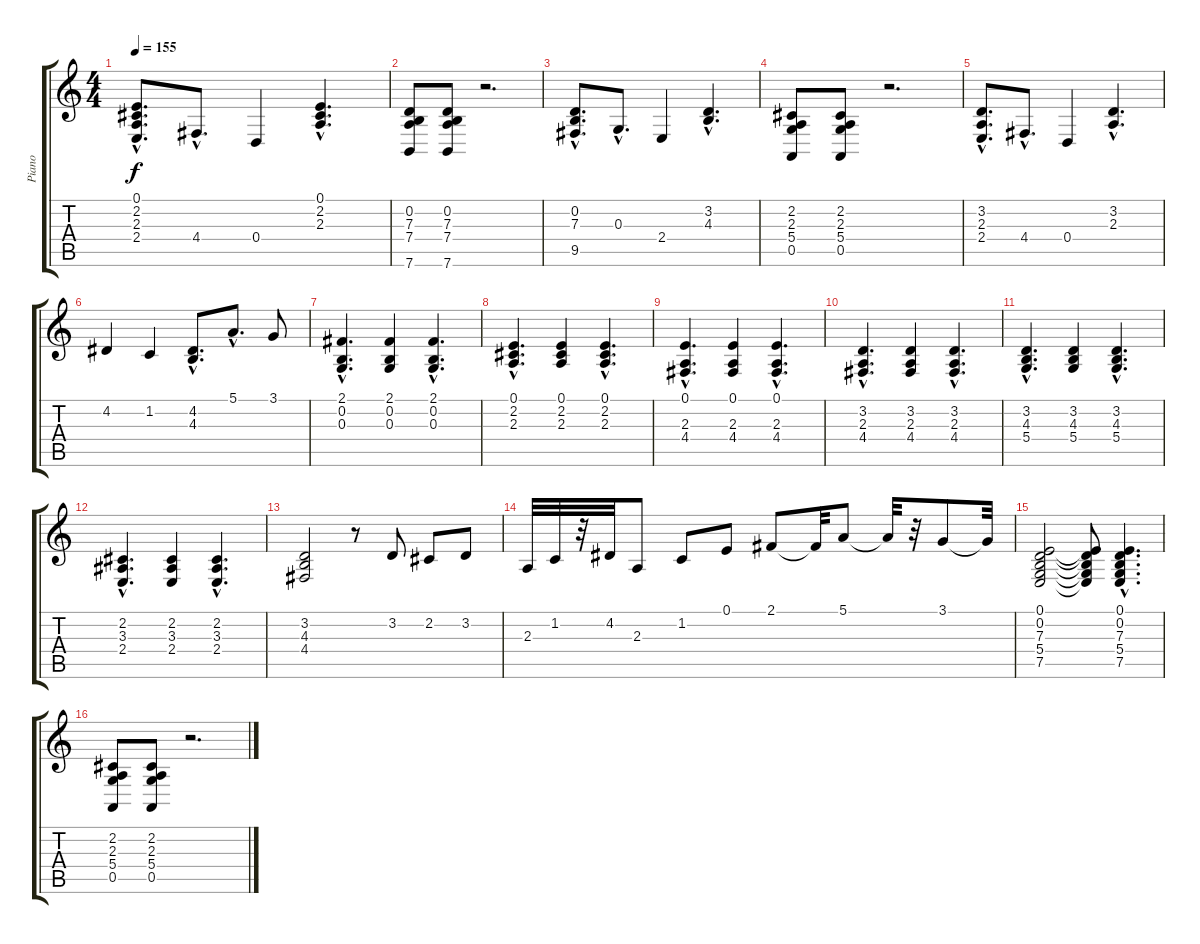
\track ("Piano" "Piano") {instrument acousticgrandpiano}
\staff {score tabs}
\tuning (E4 B3 G3 D3 A2 E2) {hide}
\ts (4 4)
\tempo 155
\clef g2
\ks c
(0.1 2.2 2.3 2.4{hac}).8{d dy f} 4.4{hac}.8{d} 0.4.4 (0.1{hac} 2.2{hac} 2.3{hac}).4{d} |
(0.2 7.3 7.4 7.6).8 (0.2 7.3 7.4 7.6).8 r.2{d} |
(0.2 7.3 9.5{hac}).8{d} 0.3{hac}.8{d} 2.4.4 (3.2{hac} 4.3{hac}).4{d} |
(2.2 2.3 5.4 0.5).8 (2.2 2.3 5.4 0.5).8 r.2{d} |
(3.2 2.3 2.4{hac}).8{d} 4.4{hac}.8{d} 0.4.4 (3.2{hac} 2.3{hac}).4{d} |
4.2.4 1.2.4 (4.2{hac} 4.3{hac}).8{d} 5.1{hac}.8{d} 3.1.8 |
(2.1{hac} 0.2{hac} 0.3{hac}).4{d} (2.1 0.2 0.3).4 (2.1{hac} 0.2{hac} 0.3{hac}).4{d} |
(0.1{hac} 2.2{hac} 2.3{hac}).4{d} (0.1 2.2 2.3).4 (0.1{hac} 2.2{hac} 2.3{hac}).4{d} |
(0.1{hac} 2.3{hac} 4.4{hac}).4{d} (0.1 2.3 4.4).4 (0.1{hac} 2.3{hac} 4.4{hac}).4{d} |
(3.2{hac} 2.3{hac} 4.4{hac}).4{d} (3.2 2.3 4.4).4 (3.2{hac} 2.3{hac} 4.4{hac}).4{d} |
(3.2{hac} 4.3{hac} 5.4{hac}).4{d} (3.2 4.3 5.4).4 (3.2{hac} 4.3{hac} 5.4{hac}).4{d} |
(2.2{hac} 3.3{hac} 2.4{hac}).4{d} (2.2 3.3 2.4).4 (2.2{hac} 3.3{hac} 2.4{hac}).4{d} |
(3.2 4.3 4.4).2 r.8 3.2.8 2.2.8 3.2.8 |
2.3.32 1.2.32 r.32 4.2.32 2.3.8 1.2.8 0.1.8 2.1.8 2.1{t}.32 5.1.8 5.1{t}.32 r.32 3.1.8 3.1{t}.32 |
(0.1 0.2 7.3 5.4 7.5).2 (0.1{t} 0.2{t} 7.3{t} 5.4{t} 7.5{t}).8 (0.1{hac} 0.2{hac} 7.3{hac} 5.4{hac} 7.5{hac}).4{d} |
(2.2 2.3 5.4 0.5).8 (2.2 2.3 5.4 0.5).8 r.2{d}
